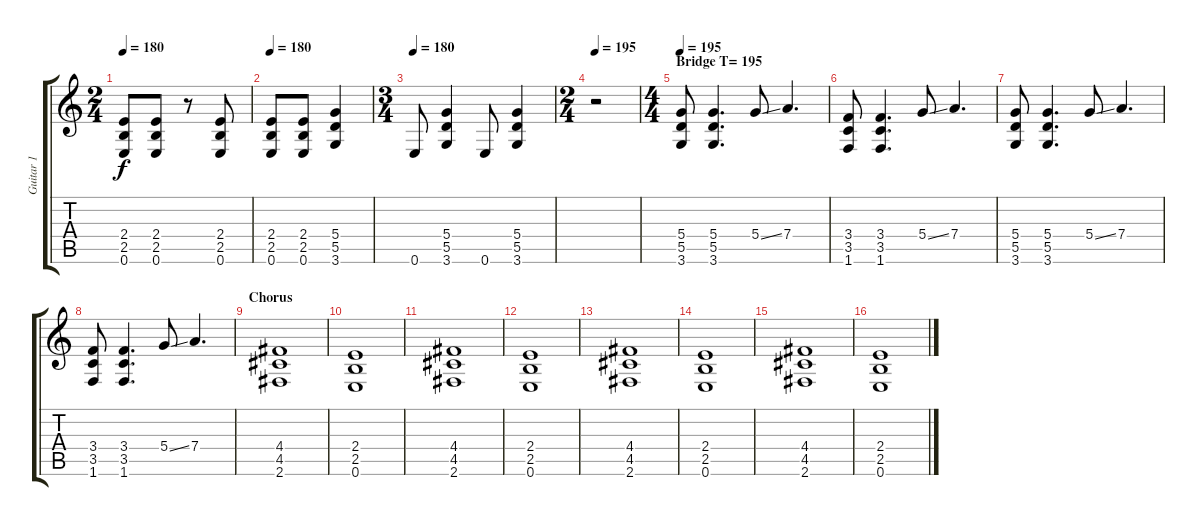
\track ("Guitar 1" "Guitar 1") {instrument distortionguitar}
\staff {score tabs}
\tuning (E4 B3 G3 D3 A2 E2) {hide}
\ts (2 4)
\tempo 180
\clef g2
\ks c
(2.4 2.5 0.6).8{dy f} (2.4 2.5 0.6).8 r.8 (2.4 2.5 0.6).8 |
\tempo 180
(2.4 2.5 0.6).8 (2.4 2.5 0.6).8 (5.4 5.5 3.6).4 |
\ts (3 4)
\tempo 180
0.6.8 (5.4 5.5 3.6).4 0.6.8 (5.4 5.5 3.6).4 |
\ts (2 4)
\tempo 195
r.2 |
\ts (4 4)
\section ("" "Bridge T= 195 ")
\tempo 195
(5.4 5.5 3.6).8 (5.4 5.5 3.6).4{d} 5.4{ss}.8 7.4.4{d} |
(3.4 3.5 1.6).8 (3.4 3.5 1.6).4{d} 5.4{ss}.8 7.4.4{d} |
(5.4 5.5 3.6).8 (5.4 5.5 3.6).4{d} 5.4{ss}.8 7.4.4{d} |
(3.4 3.5 1.6).8 (3.4 3.5 1.6).4{d} 5.4{ss}.8 7.4.4{d} |
\section ("" "Chorus")
(4.4 4.5 2.6).1 |
(2.4 2.5 0.6).1 |
(4.4 4.5 2.6).1 |
(2.4 2.5 0.6).1 |
(4.4 4.5 2.6).1 |
(2.4 2.5 0.6).1 |
(4.4 4.5 2.6).1 |
(2.4 2.5 0.6).1
